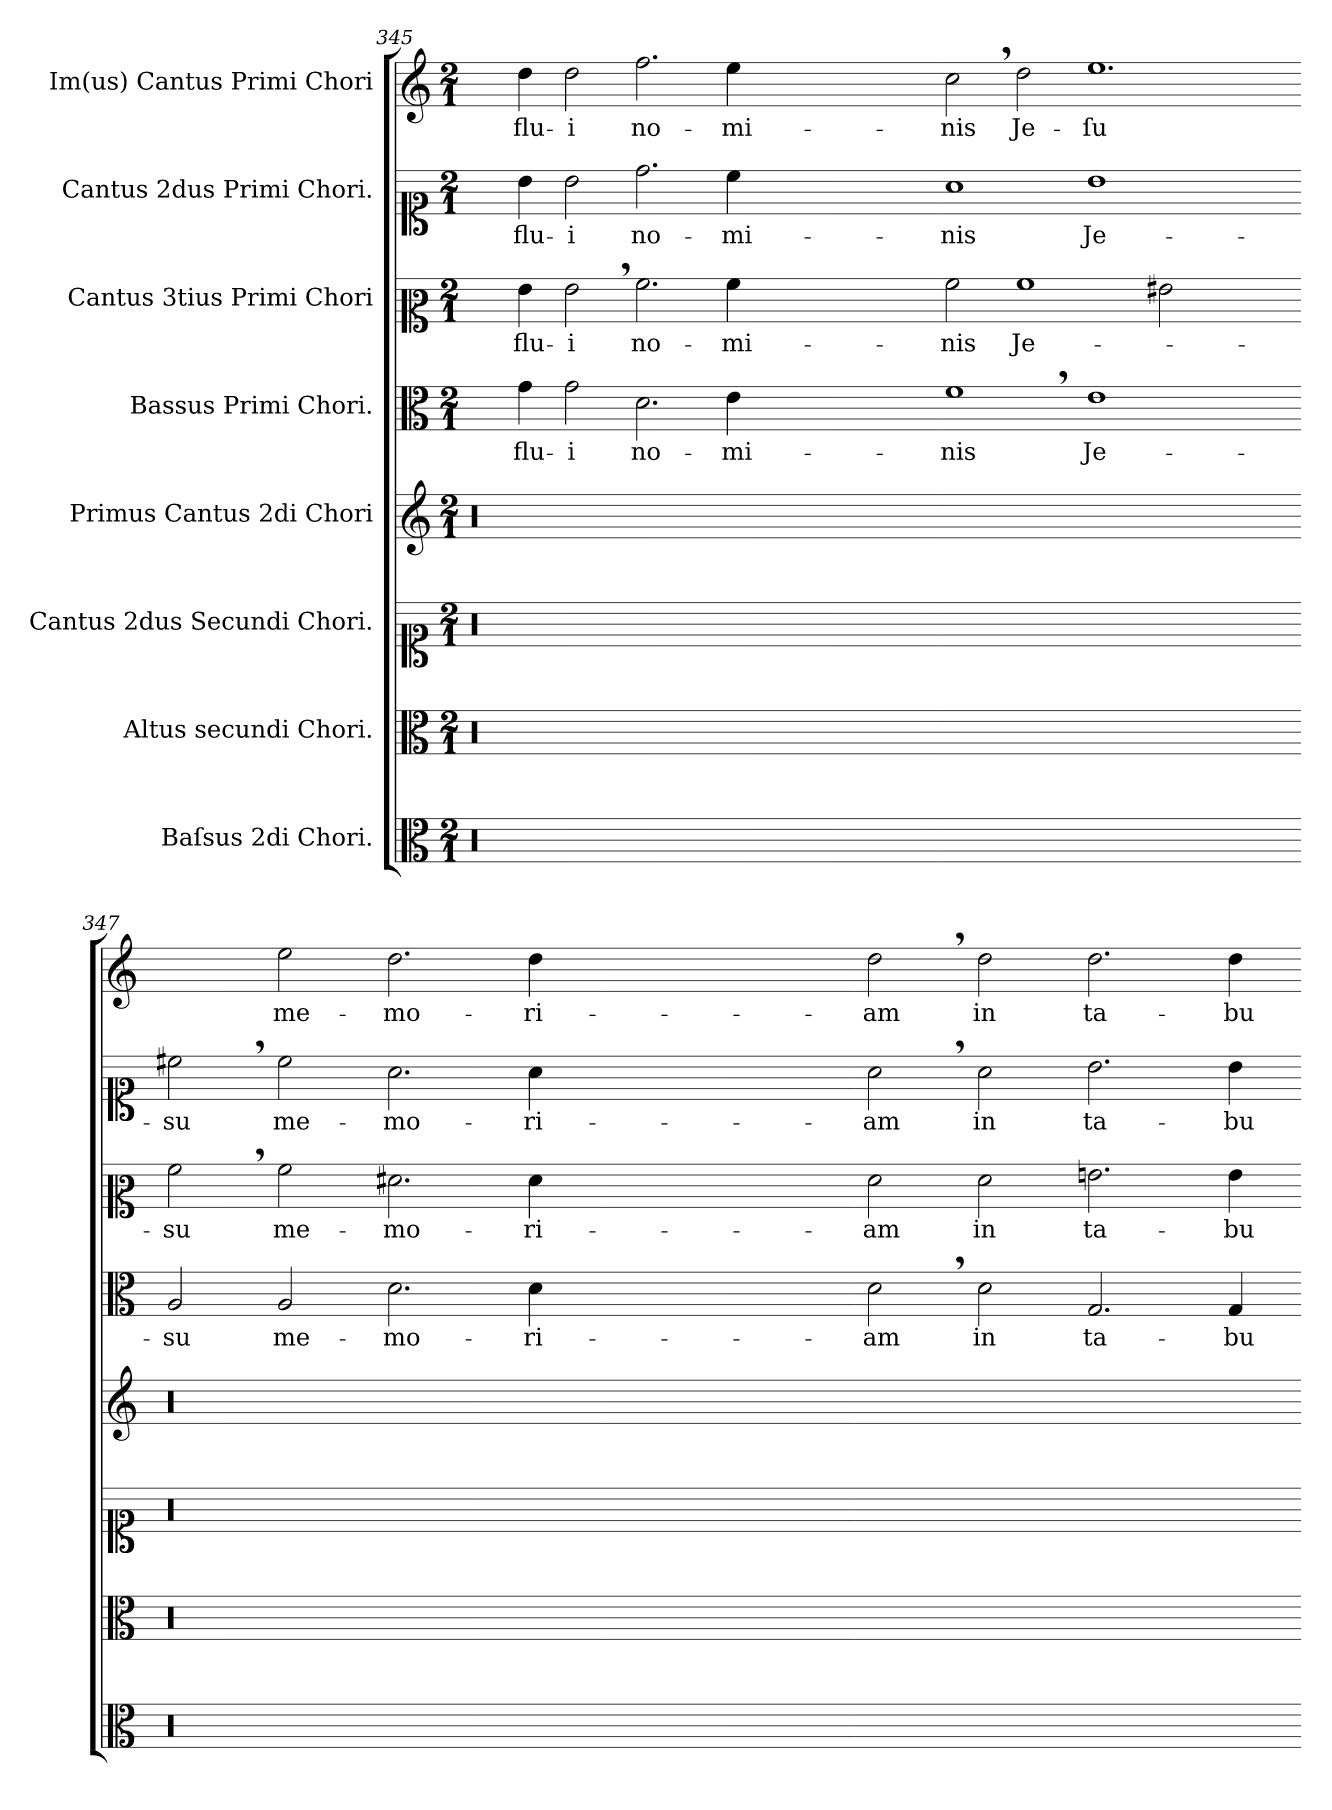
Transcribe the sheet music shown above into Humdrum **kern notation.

**kern	**kern	**kern	**kern	**kern	**text	**kern	**text	**kern	**text	**kern	**text
*part8	*part7	*part6	*part5	*part4	*part4	*part3	*part3	*part2	*part2	*part1	*part1
*staff8	*staff7	*staff6	*staff5	*staff4	*staff4	*staff3	*staff3	*staff2	*staff2	*staff1	*staff1
*I"Baſsus 2di Chori.	*I"Altus secundi Chori.	*I"Cantus 2dus Secundi Chori.	*I"Primus Cantus 2di Chori	*I"Bassus Primi Chori.	*	*I"Cantus 3tius Primi Chori	*	*I"Cantus 2dus Primi Chori.	*	*I"Im(us) Cantus Primi Chori	*
*clefC3	*clefC3	*clefC1	*clefG2	*clefC3	*	*clefC2	*	*clefC1	*	*clefG2	*
*k[]	*k[]	*k[]	*k[]	*k[]	*	*k[]	*	*k[]	*	*k[]	*
*M2/1	*M2/1	*M2/1	*M2/1	*M2/1	*	*M2/1	*	*M2/1	*	*M2/1	*
=345	=345	=345	=345	=345	=345	=345	=345	=345	=345	=345	=345
00r	00r	00r	00r	4ryy	.	4ryy	.	4ryy	.	4ryy	.
.	.	.	.	4g\	-flu-	4g\	-flu-	4b\	-flu-	4dd\	-flu-
.	.	.	.	2g\	-i	2g,<\	-i	2b\	-i	2dd\	-i
.	.	.	.	2.d\	no-	2.a\	no-	2.dd\	no-	2.ff\	no-
.	.	.	.	4e\	-mi-	4a\	-mi-	4cc\	-mi-	4ee\	-mi-
.	.	.	.	0ryy	.	0ryy	.	0ryy	.	0ryy	.
=346-	=346-	=346-	=346-	=346-	=346-	=346-	=346-	=346-	=346-	=346-	=346-
0ryy	0ryy	0ryy	0ryy	1f,<	-nis	2a\	-nis	1a	-nis	2cc,<\	-nis
.	.	.	.	.	.	1a	Je-	.	.	2dd\	Je-
.	.	.	.	1e	Je-	.	.	1b	Je-	1.ee	-ſu
.	.	.	.	.	.	2g#X\	.	.	.	.	.
2ryy	2ryy	2ryy	2ryy	2ryy	.	2ryy	.	2ryy	.	.	.
=347-	=347-	=347-	=347-	=347-	=347-	=347-	=347-	=347-	=347-	=347-	=347-
00r	00r	00r	00r	2A/	-su	2a,<\	-su	2cc#X,<\	-su	2ryy	.
.	.	.	.	2A/	me-	2a\	me-	2cc#\	me-	2ee\	me-
.	.	.	.	2.d\	-mo-	2.f#X\	-mo-	2.a\	-mo-	2.dd\	-mo-
.	.	.	.	4d\	-ri-	4f#\	-ri-	4a\	-ri-	4dd\	-ri-
.	.	.	.	0ryy	.	0ryy	.	0ryy	.	0ryy	.
=348-	=348-	=348-	=348-	=348-	=348-	=348-	=348-	=348-	=348-	=348-	=348-
0ryy	0ryy	0ryy	0ryy	2d,<\	-am	2f#\	-am	2a,<\	-am	2dd,<\	-am
.	.	.	.	2d\	in	2f#\	in	2a\	in	2dd\	in
.	.	.	.	2.G/	ta-	2.gn\	ta-	2.b\	ta-	2.dd\	ta-
.	.	.	.	4G/	-bu-	4g\	-bu-	4b\	-bu-	4dd\	-bu-
=-	=-	=-	=-	=-	=-	=-	=-	=-	=-	=-	=-
*-	*-	*-	*-	*-	*-	*-	*-	*-	*-	*-	*-
